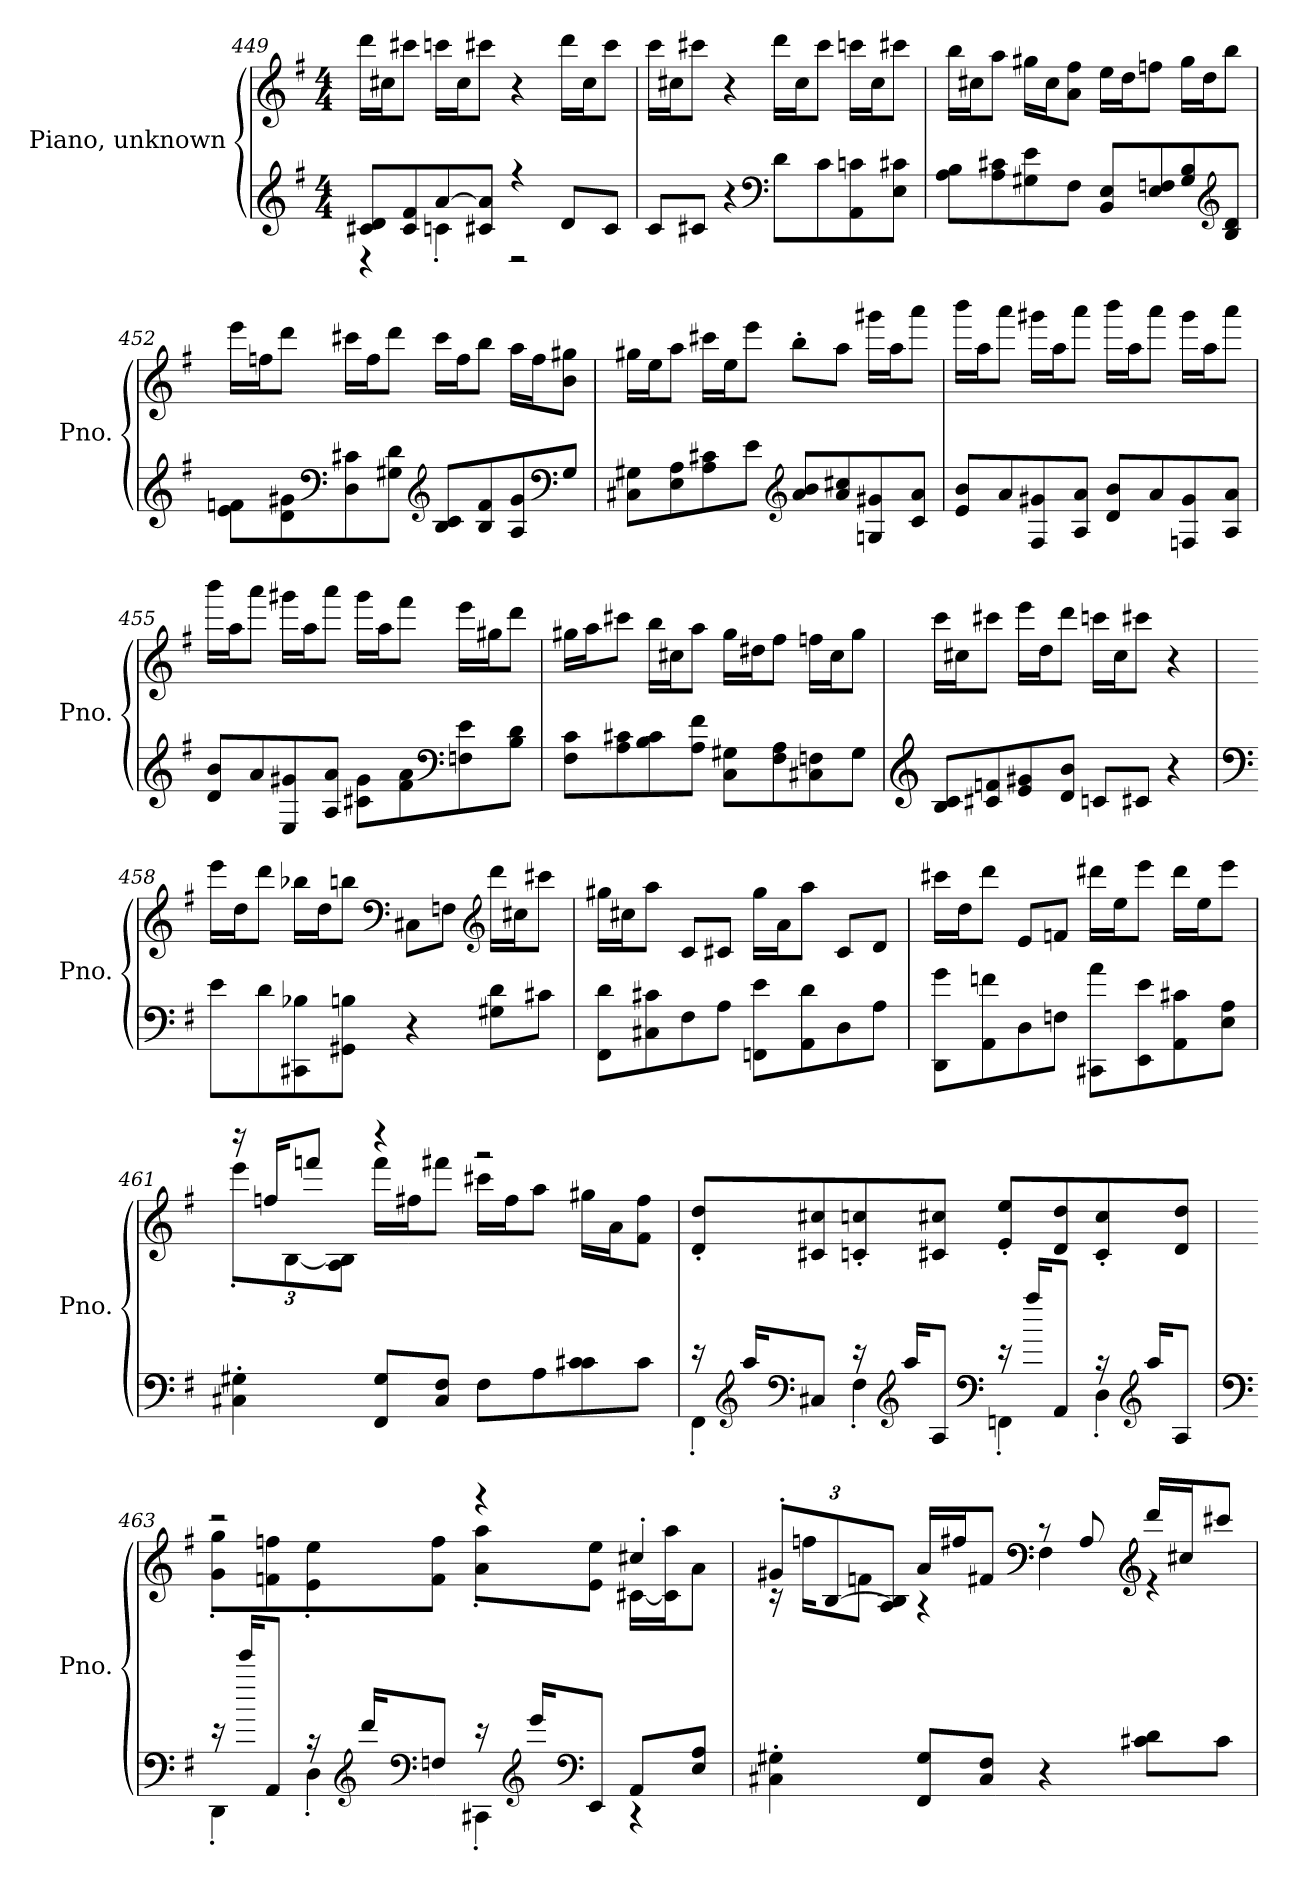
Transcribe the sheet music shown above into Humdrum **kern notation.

**kern	**kern
*part1	*part1
*staff2	*staff1
*I"Piano, unknown	*
*I'Pno.	*
!!LO:LB:g=z
*clefG2	*clefG2
*k[f#]	*k[f#]
*M4/4	*M4/4
=449	=449
*^	*
8c#X/ 8d/L	4r	16ddd\LL
.	.	16cc#X\J
8c#/ 8f#/	.	8ccc#X\J
[8a/	4cn'\	16cccn\LL
.	.	16cc#\J
8c#X/ 8a/]J	.	8ccc#X\J
4r	2r	4r
8d/L	.	16ddd\LL
.	.	16cc#\J
8c#/J	.	8ccc#\J
*v	*v	*
=450	=450
8c/L	16ccc\LL
.	16cc#X\J
8c#X/J	8ccc#X\J
4r	4r
*clefF4	*
8d\L	16ddd\LL
.	16cc#\J
8c#\	8ccc#\J
8AA\ 8cn\	16cccn\LL
.	16cc#\J
8E\ 8c#X\J	8ccc#X\J
!!LO:LB:g=z
=451	=451
8A\ 8B\L	16bb\LL
.	16cc#X\J
8A\ 8c#X\	8aa\J
8G#X\ 8e\	16gg#X\LL
.	16cc#\J
8F#\J	8a\ 8ff#\J
8BB/ 8E/L	16ee\LL
.	16dd\J
8E/ 8Fn/	8ffn\J
8G#/ 8B/	16gg#\LL
.	16dd\J
*clefG2	*
8B/ 8d/J	8bb\J
=452	=452
8e\ 8fn\L	16eee\LL
.	16ffn\J
8d\ 8g#X\	8ddd\J
*clefF4	*
8D\ 8c#X\	16ccc#X\LL
.	16ff\J
8G#X\ 8d\J	8ddd\J
*clefG2	*
8B/ 8c#/L	16ccc#\LL
.	16ff\J
8B/ 8f/	8bb\J
8A/ 8g#/	16aa\LL
.	16ff\J
*clefF4	*
8G#/J	8b\ 8gg#X\J
!!LO:LB:g=z
=453	=453
8C#X\ 8G#X\L	16gg#X\LL
.	16ee\J
8E\ 8A\	8aa\J
8A\ 8c#X\	16ccc#X\LL
.	16ee\J
8e\J	8eee\J
*clefG2	*
8a/ 8b/L	8bb'\L
8a/ 8cc#X/	8aa\J
8Gn/ 8g#X/	16ggg#X\LL
.	16aa\J
8c#/ 8a/J	8aaa\J
=454	=454
8e/ 8b/L	16bbb\LL
.	16aa\J
8a/	8aaa\J
8F#/ 8g#X/	16ggg#X\LL
.	16aa\J
8A/ 8a/J	8aaa\J
8d/ 8b/L	16bbb\LL
.	16aa\J
8a/	8aaa\J
8Fn/ 8g#/	16ggg#\LL
.	16aa\J
8A/ 8a/J	8aaa\J
!!LO:LB:g=z
=455	=455
8d/ 8b/L	16bbb\LL
.	16aa\J
8a/	8aaa\J
8E/ 8g#X/	16ggg#X\LL
.	16aa\J
8A/ 8a/J	8aaa\J
8c#X\ 8g#\L	16ggg#\LL
.	16aa\J
8f#\ 8a\	8fff#\J
*clefF4	*
8Fn\ 8e\	16eee\LL
.	16gg#X\J
8B\ 8d\J	8ddd\J
=456	=456
8F#\ 8c\L	16gg#X\LL
.	16aa\J
8A\ 8c#X\	8ccc#X\J
8B\ 8c#\	16bb\LL
.	16cc#X\J
8A\ 8f#\J	8aa\J
8C\ 8G#X\L	16gg#\LL
.	16dd#X\J
8F#\ 8A\	8ff#\J
8C#X\ 8Fn\	16ffn\LL
.	16cc#\J
8G#\J	8gg#\J
!!LO:PB:g=z
=457	=457
*clefG2	*
8B/ 8c/L	16ccc\LL
.	16cc#X\J
8c#X/ 8fn/	8ccc#X\J
8e/ 8g#X/	16eee\LL
.	16dd\J
8d/ 8b/J	8ddd\J
8cn/L	16cccn\LL
.	16cc#\J
8c#X/J	8ccc#X\J
4r	4r
=458	=458
*clefF4	*
8e\L	16eee\LL
.	16dd\J
8d\	8ddd\J
8CC#X\ 8B-X\	16bb-X\LL
.	16dd\J
8GG#X\ 8Bn\J	8bbn\J
*	*clefF4
4r	8C#X\L
.	8Fn\J
*	*clefG2
8G#X\ 8d\L	16ddd\LL
.	16cc#X\J
8c#X\J	8ccc#X\J
!!LO:LB:g=z
=459	=459
8FF#\ 8d\L	16gg#X\LL
.	16cc#X\J
8C#X\ 8c#X\	8aa\J
8F#\	8c/L
8A\J	8c#X/J
8FFn\ 8e\L	16gg#\LL
.	16a\J
8AA\ 8d\	8aa\J
8D\	8c#/L
8A\J	8d/J
=460	=460
8DD\ 8g\L	16ccc#X\LL
.	16dd\J
8AA\ 8fn\	8ddd\J
8D\	8e/L
8Fn\J	8fn/J
8CC#X\ 8a\L	16ddd#X\LL
.	16ee\J
8EE\ 8e\	8eee\J
8AA\ 8c#X\	16ddd#\LL
.	16ee\J
8E\ 8A\J	8eee\J
!!LO:LB:g=z
=461	=461
*	*^
*	*	*Xbrackettup
4C#X\' 4G#X\'	16r	12eee'\L
.	16ffn/KL	.
.	.	[12B\
.	8fffn/J	.
.	.	12A\ 12B\]J
8FF#/ 8G#/L	4r	16fff\LL
.	.	16ff#X\J
8C#/ 8F#/J	.	8fff#X\J
8F#\L	2r	16ccc#X\LL
.	.	16ff#\J
8A\	.	8aa\J
8c\ 8c#X\	.	16gg#X\LL
.	.	16a\J
8c#\J	.	8f#\ 8ff#\J
*	*v	*v
=462	=462
*^	*
16r	4FF#'\	8d/' 8dd/'L
*clefG2	*	*
16aa/KL	.	.
*clefF4	*	*
8C#X/J	.	8c#X/ 8cc#X/
16r	4F#'\	8cn/' 8ccn/'
*clefG2	*	*
16aa/KL	.	.
8A/J	.	8c#X/ 8cc#X/J
*clefF4	*	*
16r	4FFn'\	8e/' 8ee/'L
16aa/KL	.	.
8AA/J	.	8d/ 8dd/
16r	4D'\	8c#/' 8cc#/'
*clefG2	*	*
16aa/KL	.	.
8A/J	.	8d/ 8dd/J
!!LO:LB:g=z
=463	=463	=463
*clefF4	*	*
*	*	*^
16r	4DD'\	2r	8g\' 8gg\'L
16eee/KL	.	.	.
8AA/J	.	.	8fn\ 8ffn\
16r	4D'\	.	8e\' 8ee\'
*clefG2	*	*	*
16ddd/KL	.	.	.
*clefF4	*	*	*
8Fn/J	.	.	8f\ 8ff\J
16r	4CC#X'\	4r	8a\' 8aa\'L
*clefG2	*	*	*
16eee/KL	.	.	.
*clefF4	*	*	*
8EE/J	.	.	8e\ 8ee\J
8AA/L	4r	4cc#X'/	[16c#X\LL
.	.	.	16c#\] 16aa\J
8E/ 8A/J	.	.	8a\J
*v	*v	*	*
=464	=464	=464
4C#X\' 4G#X\'	12g#X'/L	16r
.	.	16ffn\KL
.	[12B/	.
.	.	8fn\J
.	12A/ 12B/]J	.
8FF#/ 8G#/L	16a/LL	4r
.	16ff#X/J	.
8C#/ 8F#/J	8f#X/J	.
*	*clefF4	*
4r	8r	4F#\
.	8A/	.
*	*clefG2	*
8c#X\ 8d\L	16ddd/LL	4r
.	16cc#X/J	.
8c#\J	8ccc#X/J	.
*	*v	*v
=	=
*-	*-
